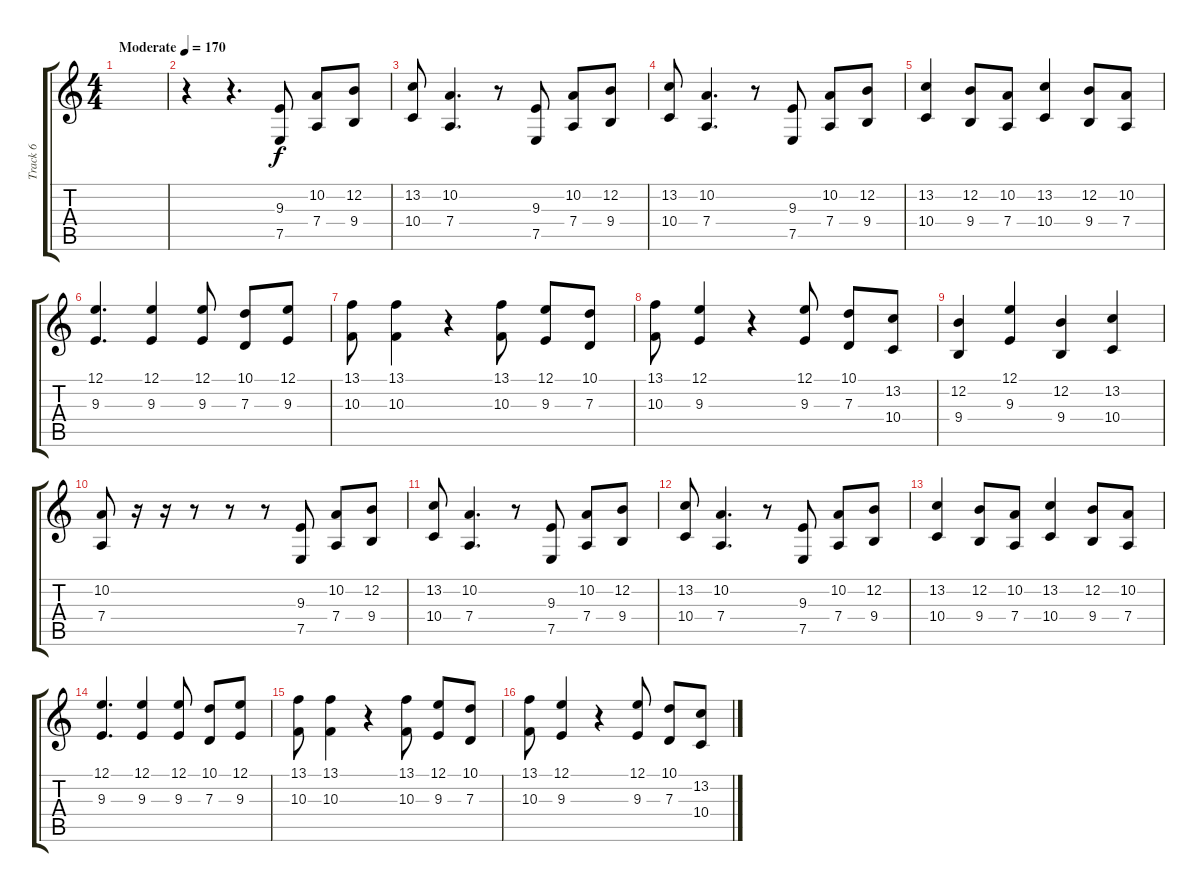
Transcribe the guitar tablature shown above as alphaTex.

\track ("Track 6" "Track 6") {instrument brasssection}
\staff {score tabs}
\tuning (E4 B3 G3 D3 A2 E2) {hide}
\ts (4 4)
\tempo (170 "Moderate")
\clef g2
\ks c
|
r.4 r.4{d} (9.3 7.5).8 (10.2 7.4).8 (12.2 9.4).8 |
(13.2 10.4).8 (10.2 7.4).4{d} r.8 (9.3 7.5).8 (10.2 7.4).8 (12.2 9.4).8 |
(13.2 10.4).8 (10.2 7.4).4{d} r.8 (9.3 7.5).8 (10.2 7.4).8 (12.2 9.4).8 |
(13.2 10.4).4 (12.2 9.4).8 (10.2 7.4).8 (13.2 10.4).4 (12.2 9.4).8 (10.2 7.4).8 |
(12.1 9.3).4{d} (12.1 9.3).4 (12.1 9.3).8 (10.1 7.3).8 (12.1 9.3).8 |
(13.1 10.3).8 (13.1 10.3).4 r.4 (13.1 10.3).8 (12.1 9.3).8 (10.1 7.3).8 |
(13.1 10.3).8 (12.1 9.3).4 r.4 (12.1 9.3).8 (10.1 7.3).8 (13.2 10.4).8 |
(12.2 9.4).4 (12.1 9.3).4 (12.2 9.4).4 (13.2 10.4).4 |
(10.2 7.4).8 r.16 r.16 r.8 r.8 r.8 (9.3 7.5).8 (10.2 7.4).8 (12.2 9.4).8 |
(13.2 10.4).8 (10.2 7.4).4{d} r.8 (9.3 7.5).8 (10.2 7.4).8 (12.2 9.4).8 |
(13.2 10.4).8 (10.2 7.4).4{d} r.8 (9.3 7.5).8 (10.2 7.4).8 (12.2 9.4).8 |
(13.2 10.4).4 (12.2 9.4).8 (10.2 7.4).8 (13.2 10.4).4 (12.2 9.4).8 (10.2 7.4).8 |
(12.1 9.3).4{d} (12.1 9.3).4 (12.1 9.3).8 (10.1 7.3).8 (12.1 9.3).8 |
(13.1 10.3).8 (13.1 10.3).4 r.4 (13.1 10.3).8 (12.1 9.3).8 (10.1 7.3).8 |
(13.1 10.3).8 (12.1 9.3).4 r.4 (12.1 9.3).8 (10.1 7.3).8 (13.2 10.4).8
